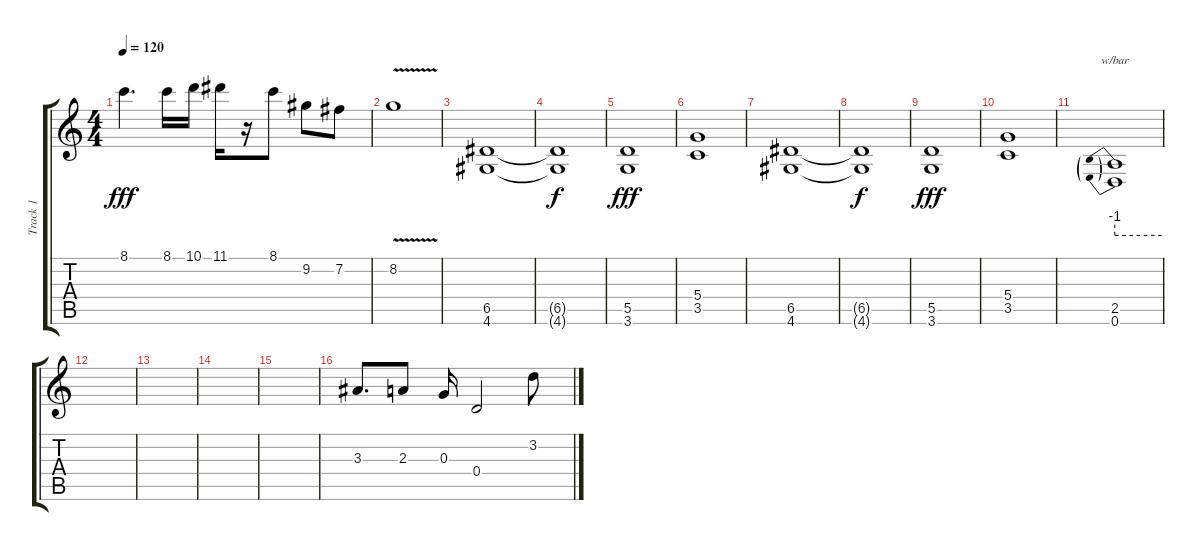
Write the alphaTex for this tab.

\track ("Track 1" "Track 1") {instrument overdrivenguitar}
\staff {score tabs}
\tuning (E4 B3 G3 D3 A2 E2) {hide}
\ts (4 4)
\tempo 120
\clef g2
\ks c
8.1.4{d dy fff} 8.1.16 10.1.16 11.1.16 r.16 8.1.8 9.2.8 7.2.8 |
8.2{v}.1 |
(6.5 4.6).1 |
(6.5{t} 4.6{t}).1{dy f} |
(5.5 3.6).1{dy fff} |
(5.4 3.5).1 |
(6.5 4.6).1 |
(6.5{t} 4.6{t}).1{dy f} |
(5.5 3.6).1{dy fff} |
(5.4 3.5).1 |
(2.5 0.6).1{tbe (predive default 0 -4 60 -4)} |
|
|
|
|
3.3.8{d} 2.3.8 0.3.16 0.4.2 3.2.8
